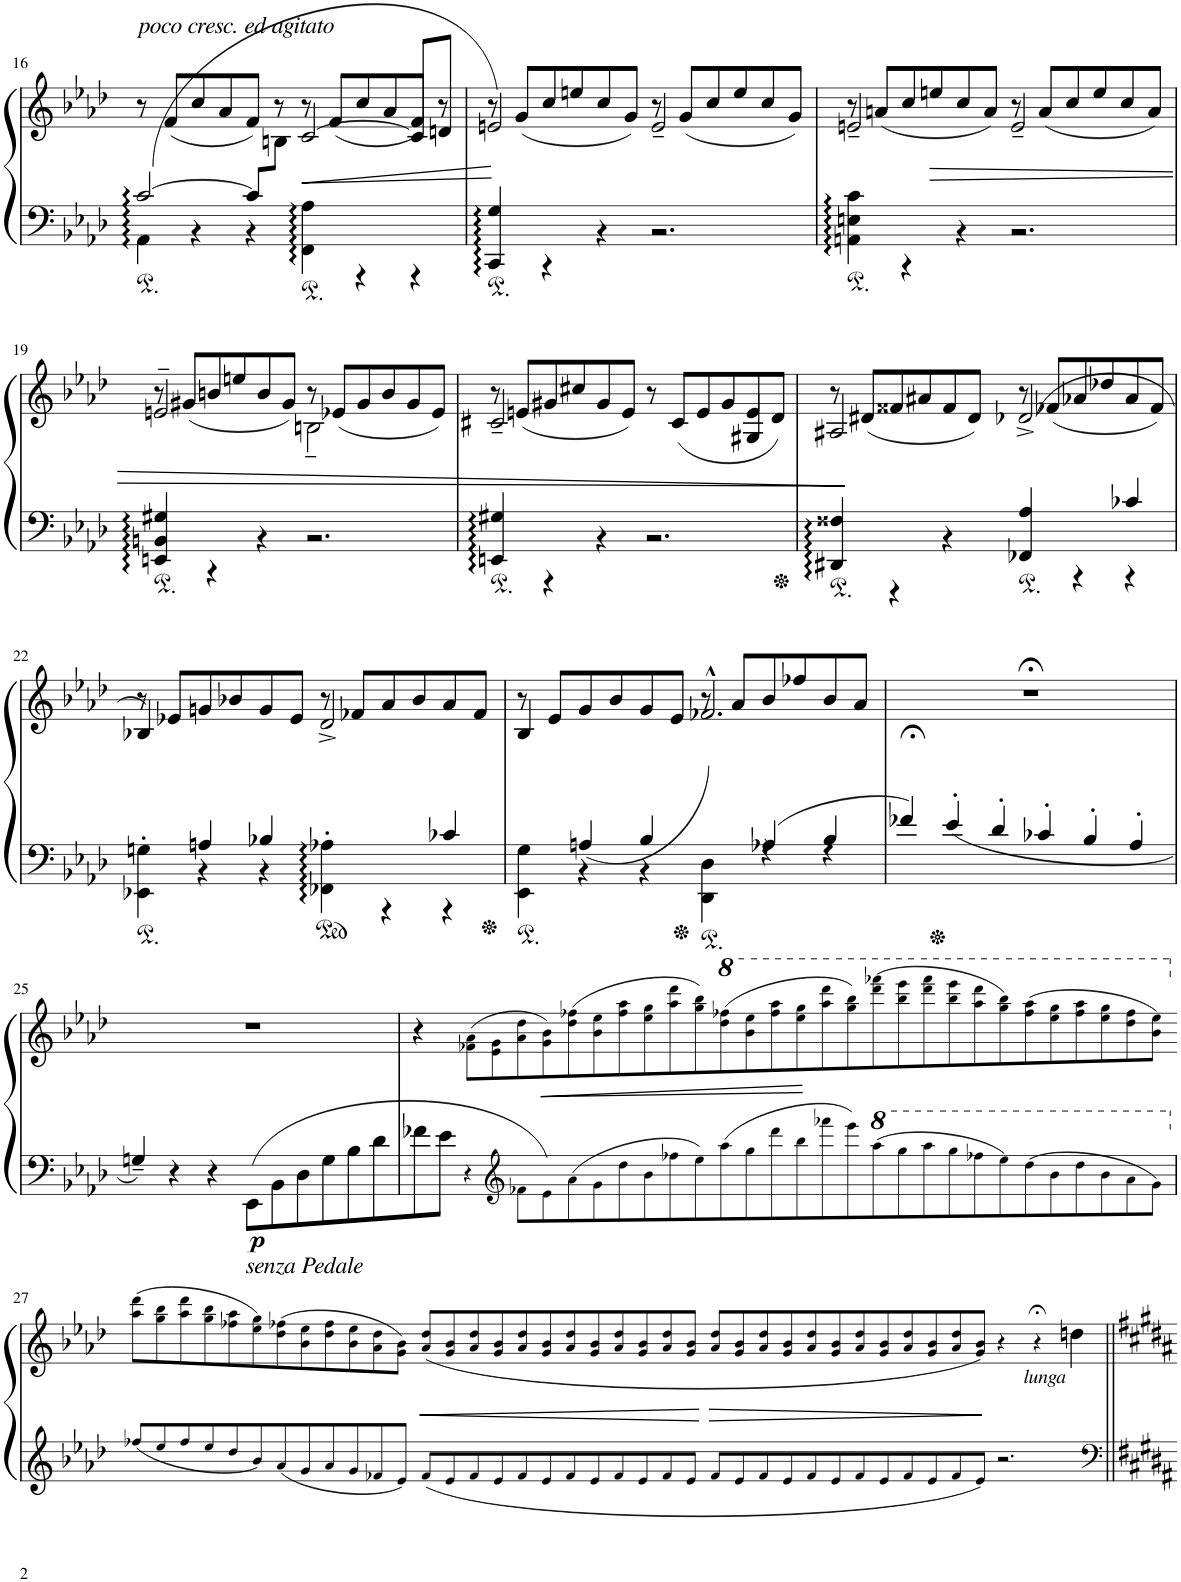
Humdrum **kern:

**kern	**kern	**dynam
*part1	*part1	*part1
*staff2	*staff1	*staff1/2
*I"Piano	*	*
*I'Pno.	*	*
!!LO:PB:g=z
*clefF4	*clefG2	*
*k[b-e-a-d-]	*k[b-e-a-d-]	*
*M6/4	*M6/4	*
*ped	*	*
=16	=16	=16
*^	*^	*
!	!	!LO:TX:a:i:t=poco cresc. ed agitato	!	!
([2c/	4AA-\	8r	8ryy	.
*	*	*v	*v	*
.	.	(8f/L	.
.	4r	8cc/	.
.	.	8a-/	.
8c/L]	4r	8f/J)	.
*	*	*^	*
2..ryy	.	8r	8Bn\J	.
*	*	*Xped	*	*
!	!	!	!	!LO:HP:b
*	*	*ped	*	*
.	4FF\ 4A-\	8r	[2c/	<
.	.	(8f/L	.	.
.	4r	8cc/	.	.
.	.	8a-/	.	.
.	4r	8f/J)	8c/L]	.
.	.	8r	8dn/J	.
=17	=17	=17	=17	=17
*	*	*Xped	*	*
*	*	*ped	*	*
2ryy	4CC/ 4G/	8r	2en/)	.
.	.	(8g/L	.	[
.	4r	8cc/	.	.
.	.	8een/	.	.
4ryy	4r	8cc/	4ryy	.
.	.	8g/J)	.	.
2ryy	2.r	8r	2e~</	.
.	.	(8g/L	.	.
.	.	8cc/	.	.
.	.	8ee/	.	.
4ryy	.	8cc/	4ryy	.
.	.	8g/J)	.	.
=18	=18	=18	=18	=18
*Xped	*	*	*	*
*	*	*ped	*	*
2ryy	4AAn\ 4En\ 4c\	8r	2en~</	.
.	.	(8an/L	.	.
.	4r	8cc/	.	.
!	!	!	!	!LO:HP:b
.	.	8een/	.	>
4ryy	4r	8cc/	4ryy	.
.	.	8a/J)	.	.
2ryy	2.r	8r	2e~</	.
.	.	(8a/L	.	.
.	.	8cc/	.	.
.	.	8ee/	.	.
4ryy	.	8cc/	4ryy	.
.	.	8a/J)	.	.
!!LO:LB:g=z	!!
=19	=19	=19	=19	=19
*Xped	*	*	*	*
*	*	*ped	*	*
2ryy	4EEn/ 4BBn/ 4G#X/	8r	2en~/	.
.	.	(8g#X/L	.	.
.	4r	8bn/	.	.
.	.	8een/	.	.
4ryy	4r	8b/	4ryy	.
.	.	8g#/J)	.	.
2ryy	2.r	8r	2Bn~\	.
.	.	(8e-X/L	.	.
.	.	8g#/	.	.
.	.	8b/	.	.
4ryy	.	8g#/	4ryy	.
.	.	8e-/J)	.	.
=20	=20	=20	=20	=20
*Xped	*	*	*	*
*	*	*ped	*	*
2ryy	4EEn/ 4G#X/	8r	2c#X~</	.
.	.	(8en/L	.	.
.	4r	8g#X/	.	.
.	.	8cc#X/	.	.
2.ryy	4r	8g#/	2.ryy	.
.	.	8e/J)	.	.
.	2.r	8r	.	.
.	.	(8c#/L	.	.
.	.	8e/	.	.
.	.	8g#/	.	.
4ryy	.	8e/	4G#X/	.
.	.	8d-/J)	.	.
=21	=21	=21	=21	=21
*	*	*Xped	*	*
*	*	*ped	*	*
2ryy	4DD#X/ 4F##X/	8r	2A#X/	.
.	.	(8d#X/L	.	]
.	4r	8f##X/	.	.
.	.	8a#X/	.	.
4ryy	4r	8f##/	4ryy	.
.	.	8d#/J)	.	.
*Xped	*	*	*	*
*	*	*ped	*	*
2ryy	4FF-X/ 4A-/	8r	(2d-X^</	.
.	.	(8f-X/L	.	.
.	4r	8a-X/	.	.
.	.	8dd-X/	.	.
4c-X/	4r	8a-/	4ryy	.
.	.	8f-/J)	.	.
!!LO:LB:g=z	!!
=22	=22	=22	=22	=22
*Xped	*	*	*	*
*	*	*ped	*	*
4ryy	4EE-X\'> 4Gn\'>	8r	4B-X/)	.
.	.	8e-X/L	.	.
4An/	4r	8gn/	2ryy	.
.	.	8b-X/	.	.
4B-X/	4r	8g/	.	.
.	.	8e-/J	.	.
*Xped	*	*	*	*
*	*	*ped	*	*
2ryy	4FF-X\'> 4A-X\'>	8r	2d-^</	.
.	.	8f-X/L	.	.
.	4r	8a-/	.	.
.	.	8b-/	.	.
4c-X/	4r	8a-/	4ryy	.
.	.	8f-/J	.	.
*v	*v	*	*	*
*	*v	*v	*
=23	=23	=23
*Xped	*	*
*^	*^	*
*	*^	*	*	*
*	*	*	*ped	*	*
*	*	*	*	*^	*
4ryy	4EE-\ 4G\	2.ryy	8r	4B-/	2.ryy	.
.	.	.	8e-/L	.	.	.
(4An/	4r	.	8g/	1ryy	.	.
.	.	.	8b-/	.	.	.
4B-/	4r	.	8g/	.	.	.
.	.	.	8e-/J	.	.	.
*Xped	*	*	*	*	*	*
4ryy	4DD-\ 4D-\	2.ryy	8r	.	2.f-X^^/)	.
.	.	.	8a-/L	.	.	.
4A-X/	4r	.	8b-/	.	.	.
.	.	.	8ff-X/	.	.	.
4B-/	4r	.	8b-/	4ryy	.	.
.	.	.	8a-/J	.	.	.
*v	*v	*v	*	*	*	*
*	*v	*v	*v	*
=24	=24	=24
4f-X;</	1.r;<	.
4e-'>/	.	.
4d-'>/	.	.
4c-X'>/	.	.
4B-'>/	.	.
4A-'>/	.	.
!!LO:LB:g=z
=25	=25	=25
4Gn~/	1.r	.
4r	.	.
4r	.	.
!LO:TX:b:i:t=senza Pedale	!	!
!	!	!LO:DY:b=2
8EE-\L	.	p
8BB-\	.	.
8D-\	.	.
8G\	.	.
8B-\	.	.
8d-\	.	.
=26	=26	=26
8f-X\	4r	.
8e-\J	.	.
4r	(8f-X!\ 8a-!\L	.
.	8e-!\ 8g!\	.
*clefG2	*	*
8f-X!\L	8a-!\ 8dd-!\	.
!	!	!LO:HP:b
8e-!\	8g!\ 8b-!\)	<
8a-!\	(8dd-!\ 8ff-X!\	.
8g!\	8b-!\ 8ee-!\	.
8dd-!\	8ff-!\ 8aa-!\	.
8b-!\	8ee-!\ 8gg!\	.
8ff-X!\	8aa-!\ 8ddd-!\	.
8ee-!\	8gg!\ 8bb-!\)	.
*	*8va	*
8aa-!\	(8ddd-!\ 8fff-X!\	.
8gg!\	8bb-!\ 8eee-!\	.
8ddd-!\	8fff-!\ 8aaa-!\	.
8bb-!\	8eee-!\ 8ggg!\	.
8fff-X!\	8aaa-!\ 8dddd-!\	[
8eee-!\	8ggg!\ 8bbb-!\)	.
*8va	*	*
8aaa-!\	(8dddd-!\ 8ffff-X!\	.
8ggg!\	8bbb-!\ 8eeee-!\	.
8aaa-!\	8dddd-!\ 8ffff-!\	.
8ggg!\	8bbb-!\ 8eeee-!\	.
8fff-X!\	8aaa-!\ 8dddd-!\	.
8eee-!\	8ggg!\ 8bbb-!\)	.
8ddd-!\	(8fff-!\ 8aaa-!\	.
8bb-!\	8eee-!\ 8ggg!\	.
8ddd-!\	8fff-!\ 8aaa-!\	.
8bb-!\	8eee-!\ 8ggg!\	.
8aa-!\	8ddd-!\ 8fff-!\	.
8gg!\J	8bb-!\ 8eee-!\J)	.
!!LO:LB:g=z
=27-	=27-	=27-
*X8va	*	*
*	*X8va	*
8ff-X!/L	(8aa-!\ 8ddd-!\L	.
8ee-!/	8gg!\ 8bb-!\	.
8ff-!/	8aa-!\ 8ddd-!\	.
8ee-!/	8gg!\ 8bb-!\	.
8dd-!/	8ff-X!\ 8aa-!\	.
8b-!/	8ee-!\ 8gg!\)	.
8a-!/	(8dd-!\ 8ff-X!\	.
8g!/	8b-!\ 8ee-!\	.
8a-!/	8dd-!\ 8ff-!\	.
8g!/	8b-!\ 8ee-!\	.
8f-X!/	8a-!\ 8dd-!\	.
8e-!/J	8g!\ 8b-!\J)	.
!	!	!LO:HP:b
8f-!/L	(8a-!/ 8dd-!/L	<
8e-!/	8g!/ 8b-!/	.
8f-!/	8a-!/ 8dd-!/	.
8e-!/	8g!/ 8b-!/	.
8f-!/	8a-!/ 8dd-!/	.
8e-!/	8g!/ 8b-!/	.
8f-!/	8a-!/ 8dd-!/	.
8e-!/	8g!/ 8b-!/	.
8f-!/	8a-!/ 8dd-!/	.
8e-!/	8g!/ 8b-!/	.
8f-!/	8a-!/ 8dd-!/	.
8e-!/J	8g!/ 8b-!/J	.
!	!	!LO:HP:n=1:b
8f-!/L	8a-!/ 8dd-!/L	[ >
8e-!/	8g!/ 8b-!/	.
8f-!/	8a-!/ 8dd-!/	.
8e-!/	8g!/ 8b-!/	.
8f-!/	8a-!/ 8dd-!/	.
8e-!/	8g!/ 8b-!/	.
8f-!/	8a-!/ 8dd-!/	.
8e-!/	8g!/ 8b-!/	.
8f-!/	8a-!/ 8dd-!/	.
8e-!/	8g!/ 8b-!/	.
8f-!/	8a-!/ 8dd-!/	.
8e-!/J	8g!/ 8b-!/J)	.
2.r	4r	]
!	!LO:TX:b:i:t=lunga	!
.	4r;<	.
.	4ddn\	.
=||	=||	=||
*-	*-	*-
